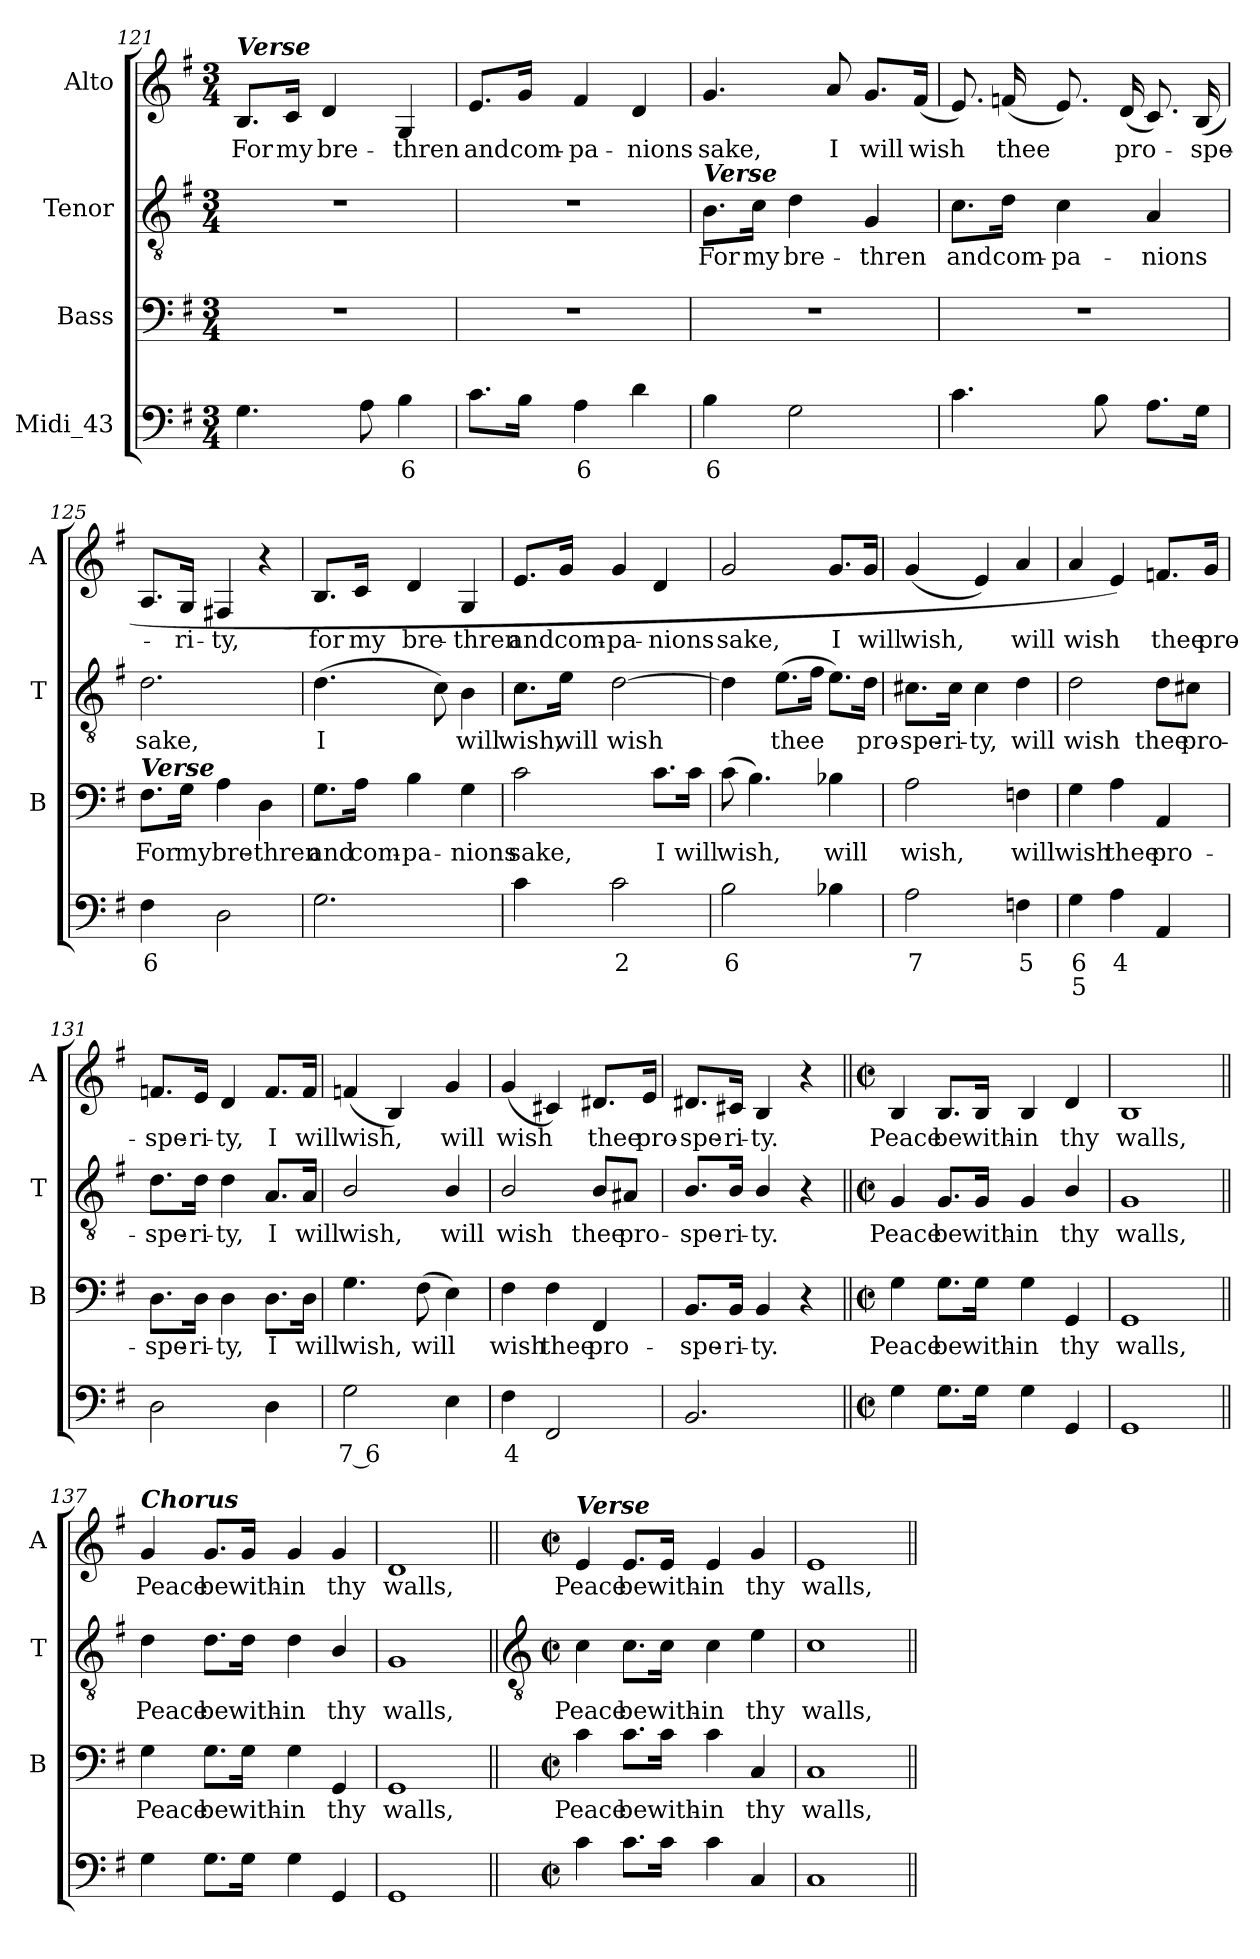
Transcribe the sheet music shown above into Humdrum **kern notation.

**kern	**text	**text	**kern	**text	**kern	**text	**kern	**text
*part4	*part4	*part4	*part3	*part3	*part2	*part2	*part1	*part1
*staff4	*staff4	*staff4	*staff3	*staff3	*staff2	*staff2	*staff1	*staff1
*I"Midi_43	*	*	*I"Bass	*	*I"Tenor	*	*I"Alto	*
*	*	*	*I'B	*	*I'T	*	*I'A	*
*clefF4	*	*	*clefF4	*	*clefGv2	*	*clefG2	*
*k[f#]	*	*	*k[f#]	*	*k[f#]	*	*k[f#]	*
*G:	*	*	*G:	*	*G:	*	*G:	*
*M3/4	*	*	*M3/4	*	*M3/4	*	*M3/4	*
=121	=121	=121	=121	=121	=121	=121	=121	=121
!	!	!	!	!	!	!	!LO:TX:a:Bi:t=Verse	!
!	!	!	!	!	!	!	!	!LO:LY:b
4.G\	.	.	2.r	.	2.r	.	8.B/L	For
!	!	!	!	!	!	!	!	!LO:LY:b
.	.	.	.	.	.	.	16c/Jk	my
!	!	!	!	!	!	!	!	!LO:LY:b
.	.	.	.	.	.	.	4d/	bre-
8A\	.	.	.	.	.	.	.	.
!	!LO:LY:b	!	!	!	!	!	!	!LO:LY:b
4B\	6	.	.	.	.	.	4G/	-thren
=122	=122	=122	=122	=122	=122	=122	=122	=122
!	!	!	!	!	!	!	!	!LO:LY:b
8.c\L	.	.	2.r	.	2.r	.	8.e/L	and
!	!	!	!	!	!	!	!	!LO:LY:b
16B\Jk	.	.	.	.	.	.	16g/Jk	com-
!	!LO:LY:b	!	!	!	!	!	!	!LO:LY:b
4A\	6	.	.	.	.	.	4f#/	-pa-
!	!	!	!	!	!	!	!	!LO:LY:b
4d\	.	.	.	.	.	.	4d/	-nions
=123	=123	=123	=123	=123	=123	=123	=123	=123
!	!	!	!	!	!LO:TX:a:Bi:t=Verse	!	!	!
!	!LO:LY:b	!	!	!	!	!LO:LY:b	!	!LO:LY:b
4B\	6	.	2.r	.	8.B\L	For	4.g/	sake,
!	!	!	!	!	!	!LO:LY:b	!	!
.	.	.	.	.	16c\Jk	my	.	.
!	!	!	!	!	!	!LO:LY:b	!	!
2G\	.	.	.	.	4d\	bre-	.	.
!	!	!	!	!	!	!	!	!LO:LY:b
.	.	.	.	.	.	.	8a/	I
!	!	!	!	!	!	!LO:LY:b	!	!LO:LY:b
.	.	.	.	.	4G/	-thren	8.g/L	will
!	!	!	!	!	!	!	!	!LO:LY:b
.	.	.	.	.	.	.	(<16f#/Jk	wish
=124	=124	=124	=124	=124	=124	=124	=124	=124
!	!	!	!	!	!	!LO:LY:b	!	!
4.c\	.	.	2.r	.	8.c\L	and	8.e/)	.
!	!	!	!	!	!	!LO:LY:b	!	!LO:LY:b
.	.	.	.	.	16d\Jk	com-	(<16fn/	thee
!	!	!	!	!	!	!LO:LY:b	!	!
.	.	.	.	.	4c\	-pa-	8.e/)	.
8B\	.	.	.	.	.	.	.	.
!	!	!	!	!	!	!	!	!LO:LY:b
.	.	.	.	.	.	.	(<16d/	pro-
!	!	!	!	!	!	!LO:LY:b	!	!
8.A\L	.	.	.	.	4A/	-nions	8.c/)	.
!	!	!	!	!	!	!	!	!LO:LY:b
16G\Jk	.	.	.	.	.	.	(<16B/	spe-
!!LO:PB:g=z
=125	=125	=125	=125	=125	=125	=125	=125	=125
!	!	!	!LO:TX:a:Bi:t=Verse	!	!	!	!	!
!	!LO:LY:b	!	!	!LO:LY:b	!	!LO:LY:b	!	!
4F#\	6	.	8.F#\L	For	2.d\	sake,	8.A/L	.
!	!	!	!	!LO:LY:b	!	!	!	!LO:LY:b
.	.	.	16G\Jk	my	.	.	16G/Jk	ri-
!	!	!	!	!LO:LY:b	!	!	!	!LO:LY:b
2D\	.	.	4A\	bre-	.	.	4F#X/	-ty,
!	!	!	!	!LO:LY:b	!	!	!	!
.	.	.	4D\	-thren	.	.	4r	.
=126	=126	=126	=126	=126	=126	=126	=126	=126
!	!	!	!	!LO:LY:b	!	!LO:LY:b	!	!LO:LY:b
2.G\	.	.	8.G\L	and	(>4.d\	I	8.B/L	for
!	!	!	!	!LO:LY:b	!	!	!	!LO:LY:b
.	.	.	16A\Jk	com-	.	.	16c/Jk	my
!	!	!	!	!LO:LY:b	!	!	!	!LO:LY:b
.	.	.	4B\	-pa-	.	.	4d/	bre-
.	.	.	.	.	8c\)	.	.	.
!	!	!	!	!LO:LY:b	!	!LO:LY:b	!	!LO:LY:b
.	.	.	4G\	-nions	4B\	will	4G/	-thren
=127	=127	=127	=127	=127	=127	=127	=127	=127
!	!	!	!	!LO:LY:b	!	!LO:LY:b	!	!LO:LY:b
4c\	.	.	2c\	sake,	8.c\L	wish,	8.e/L	and
!	!	!	!	!	!	!LO:LY:b	!	!LO:LY:b
.	.	.	.	.	16e\Jk	will	16g/Jk	com-
!	!LO:LY:b	!	!	!	!	!LO:LY:b	!	!LO:LY:b
2c\	2	.	.	.	[2d\	wish	4g/	-pa-
!	!	!	!	!LO:LY:b	!	!	!	!LO:LY:b
.	.	.	8.c\L	I	.	.	4d/	-nions
!	!	!	!	!LO:LY:b	!	!	!	!
.	.	.	16c\Jk	will	.	.	.	.
=128	=128	=128	=128	=128	=128	=128	=128	=128
!	!LO:LY:b	!	!	!LO:LY:b	!	!	!	!LO:LY:b
2B\	6	.	(>8c\	wish,	4d\]	.	2g/	sake,
.	.	.	4.B\)	.	.	.	.	.
!	!	!	!	!	!	!LO:LY:b	!	!
.	.	.	.	.	(>8.e\L	thee	.	.
.	.	.	.	.	16f#\Jk	.	.	.
!	!	!	!	!LO:LY:b	!	!	!	!LO:LY:b
4B-X\	.	.	4B-X\	will	8.e\L)	.	8.g/L	I
!	!	!	!	!	!	!LO:LY:b	!	!LO:LY:b
.	.	.	.	.	16d\Jk	pro-	16g/Jk	will
=129	=129	=129	=129	=129	=129	=129	=129	=129
!	!LO:LY:b	!	!	!LO:LY:b	!	!LO:LY:b	!	!LO:LY:b
2A\	7	.	2A\	wish,	8.c#X\L	-spe-	(<4g/	wish,
!	!	!	!	!	!	!LO:LY:b	!	!
.	.	.	.	.	16c#\Jk	-ri-	.	.
!	!	!	!	!	!	!LO:LY:b	!	!
.	.	.	.	.	4c#\	-ty,	4e/)	.
!	!LO:LY:b	!	!	!LO:LY:b	!	!LO:LY:b	!	!LO:LY:b
4Fn\	5	.	4Fn\	will	4d\	will	4a/	will
!!LO:LB:g=z
=130	=130	=130	=130	=130	=130	=130	=130	=130
!	!LO:LY:b	!LO:LY:b	!	!LO:LY:b	!	!LO:LY:b	!	!LO:LY:b
4G\	6	5	4G\	wish	2d\	wish	4a/	wish
!	!LO:LY:b	!	!	!LO:LY:b	!	!	!	!
4A\	4	.	4A\	thee	.	.	4e/)	.
!	!	!	!	!LO:LY:b	!	!LO:LY:b	!	!LO:LY:b
4AA/	.	.	4AA/	pro-	8d\L	thee	8.fn/L	thee
!	!	!	!	!	!	!LO:LY:b	!	!
.	.	.	.	.	8c#X\J	pro-	.	.
!	!	!	!	!	!	!	!	!LO:LY:b
.	.	.	.	.	.	.	16g/Jk	pro-
=131	=131	=131	=131	=131	=131	=131	=131	=131
!	!	!	!	!LO:LY:b	!	!LO:LY:b	!	!LO:LY:b
2D\	.	.	8.D\L	-spe-	8.d\L	-spe-	8.fn/L	-spe-
!	!	!	!	!LO:LY:b	!	!LO:LY:b	!	!LO:LY:b
.	.	.	16D\Jk	-ri-	16d\Jk	-ri-	16e/Jk	-ri-
!	!	!	!	!LO:LY:b	!	!LO:LY:b	!	!LO:LY:b
.	.	.	4D\	-ty,	4d\	-ty,	4d/	-ty,
!	!	!	!	!LO:LY:b	!	!LO:LY:b	!	!LO:LY:b
4D\	.	.	8.D\L	I	8.A/L	I	8.f/L	I
!	!	!	!	!LO:LY:b	!	!LO:LY:b	!	!LO:LY:b
.	.	.	16D\Jk	will	16A/Jk	will	16f/Jk	will
=132	=132	=132	=132	=132	=132	=132	=132	=132
!	!LO:LY:b	!	!	!LO:LY:b	!	!LO:LY:b	!	!LO:LY:b
2G\	7 6	.	4.G\	wish,	2B/	wish,	(<4fn/	wish,
.	.	.	.	.	.	.	4B/)	.
!	!	!	!	!LO:LY:b	!	!	!	!
.	.	.	(>8F#\	will	.	.	.	.
!	!	!	!	!	!	!LO:LY:b	!	!LO:LY:b
4E\	.	.	4E\)	.	4B/	will	4g/	will
=133	=133	=133	=133	=133	=133	=133	=133	=133
!	!LO:LY:b	!	!	!LO:LY:b	!	!LO:LY:b	!	!LO:LY:b
4F#\	4	.	4F#\	wish	2B/	wish	(<4g/	wish
!	!	!	!	!LO:LY:b	!	!	!	!
2FF#/	.	.	4F#\	thee	.	.	4c#X/)	.
!	!	!	!	!LO:LY:b	!	!LO:LY:b	!	!LO:LY:b
.	.	.	4FF#/	pro-	8B/L	thee	8.d#X/L	thee
!	!	!	!	!	!	!LO:LY:b	!	!
.	.	.	.	.	8A#X/J	pro-	.	.
!	!	!	!	!	!	!	!	!LO:LY:b
.	.	.	.	.	.	.	16e/Jk	pro-
!!LO:LB:g=z
=134	=134	=134	=134	=134	=134	=134	=134	=134
!	!	!	!	!LO:LY:b	!	!LO:LY:b	!	!LO:LY:b
2.BB/	.	.	8.BB/L	-spe-	8.B/L	-spe-	8.d#X/L	-spe-
!	!	!	!	!LO:LY:b	!	!LO:LY:b	!	!LO:LY:b
.	.	.	16BB/Jk	-ri-	16B/Jk	-ri-	16c#X/Jk	-ri-
!	!	!	!	!LO:LY:b	!	!LO:LY:b	!	!LO:LY:b
.	.	.	4BB/	-ty.	4B/	-ty.	4B/	-ty.
.	.	.	4r	.	4r	.	4r	.
=135||	=135||	=135||	=135||	=135||	=135||	=135||	=135||	=135||
*M2/2	*	*	*M2/2	*	*M2/2	*	*M2/2	*
*met(c|)	*	*	*met(c|)	*	*met(c|)	*	*met(c|)	*
!	!	!	!	!LO:LY:b	!	!LO:LY:b	!	!LO:LY:b
4G\	.	.	4G\	Peace	4G/	Peace	4B/	Peace
!	!	!	!	!LO:LY:b	!	!LO:LY:b	!	!LO:LY:b
8.G\L	.	.	8.G\L	be	8.G/L	be	8.B/L	be
!	!	!	!	!LO:LY:b	!	!LO:LY:b	!	!LO:LY:b
16G\Jk	.	.	16G\Jk	with-	16G/Jk	with-	16B/Jk	with-
!	!	!	!	!LO:LY:b	!	!LO:LY:b	!	!LO:LY:b
4G\	.	.	4G\	-in	4G/	-in	4B/	-in
!	!	!	!	!LO:LY:b	!	!LO:LY:b	!	!LO:LY:b
4GG/	.	.	4GG/	thy	4B/	thy	4d/	thy
=136	=136	=136	=136	=136	=136	=136	=136	=136
!	!	!	!	!LO:LY:b	!	!LO:LY:b	!	!LO:LY:b
1GG	.	.	1GG	walls,	1G	walls,	1B	walls,
=137||	=137||	=137||	=137||	=137||	=137||	=137||	=137||	=137||
!	!	!	!	!	!	!	!LO:TX:a:Bi:t=Chorus	!
!	!	!	!	!LO:LY:b	!	!LO:LY:b	!	!LO:LY:b
4G\	.	.	4G\	Peace	4d\	Peace	4g/	Peace
!	!	!	!	!LO:LY:b	!	!LO:LY:b	!	!LO:LY:b
8.G\L	.	.	8.G\L	be	8.d\L	be	8.g/L	be
!	!	!	!	!LO:LY:b	!	!LO:LY:b	!	!LO:LY:b
16G\Jk	.	.	16G\Jk	with-	16d\Jk	with-	16g/Jk	with-
!	!	!	!	!LO:LY:b	!	!LO:LY:b	!	!LO:LY:b
4G\	.	.	4G\	-in	4d\	-in	4g/	-in
!	!	!	!	!LO:LY:b	!	!LO:LY:b	!	!LO:LY:b
4GG/	.	.	4GG/	thy	4B/	thy	4g/	thy
=138	=138	=138	=138	=138	=138	=138	=138	=138
!	!	!	!	!LO:LY:b	!	!LO:LY:b	!	!LO:LY:b
1GG	.	.	1GG	walls,	1G	walls,	1d	walls,
!!LO:PB:g=z
=139||	=139||	=139||	=139||	=139||	=139||	=139||	=139||	=139||
*	*	*	*	*	*clefGv2	*	*	*
*M2/2	*	*	*M2/2	*	*M2/2	*	*M2/2	*
*met(c|)	*	*	*met(c|)	*	*met(c|)	*	*met(c|)	*
!	!	!	!	!	!	!	!LO:TX:a:Bi:t=Verse	!
!	!	!	!	!LO:LY:b	!	!LO:LY:b	!	!LO:LY:b
4c\	.	.	4c\	Peace	4c\	Peace	4e/	Peace
!	!	!	!	!LO:LY:b	!	!LO:LY:b	!	!LO:LY:b
8.c\L	.	.	8.c\L	be	8.c\L	be	8.e/L	be
!	!	!	!	!LO:LY:b	!	!LO:LY:b	!	!LO:LY:b
16c\Jk	.	.	16c\Jk	with-	16c\Jk	with-	16e/Jk	with-
!	!	!	!	!LO:LY:b	!	!LO:LY:b	!	!LO:LY:b
4c\	.	.	4c\	-in	4c\	-in	4e/	-in
!	!	!	!	!LO:LY:b	!	!LO:LY:b	!	!LO:LY:b
4C/	.	.	4C/	thy	4e\	thy	4g/	thy
=140	=140	=140	=140	=140	=140	=140	=140	=140
!	!	!	!	!LO:LY:b	!	!LO:LY:b	!	!LO:LY:b
1C	.	.	1C	walls,	1c	walls,	1e	walls,
=||	=||	=||	=||	=||	=||	=||	=||	=||
*-	*-	*-	*-	*-	*-	*-	*-	*-
